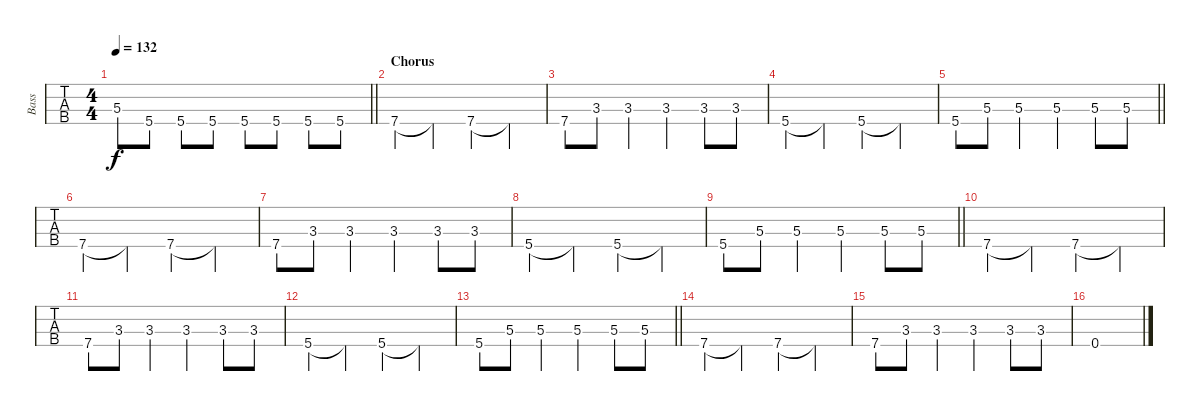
\track ("Bass" "Bass") {instrument electricbassfinger}
\staff {tabs}
\tuning (F2 C2 G1 C1) {hide}
\ts (4 4)
\tempo 132
\clef f4
\barLineRight lightlight
\ks bb
5.3.8{dy f} 5.4.8 5.4.8 5.4.8 5.4.8 5.4.8 5.4.8 5.4.8 |
\section ("" "Chorus")
7.4.4 7.4{t}.4 7.4.4 7.4{t}.4 |
7.4.8 3.3.8 3.3.4 3.3.4 3.3.8 3.3.8 |
5.4.4 5.4{t}.4 5.4.4 5.4{t}.4 |
\barLineRight lightlight
5.4.8 5.3.8 5.3.4 5.3.4 5.3.8 5.3.8 |
7.4.4 7.4{t}.4 7.4.4 7.4{t}.4 |
7.4.8 3.3.8 3.3.4 3.3.4 3.3.8 3.3.8 |
5.4.4 5.4{t}.4 5.4.4 5.4{t}.4 |
\barLineRight lightlight
5.4.8 5.3.8 5.3.4 5.3.4 5.3.8 5.3.8 |
7.4.4 7.4{t}.4 7.4.4 7.4{t}.4 |
7.4.8 3.3.8 3.3.4 3.3.4 3.3.8 3.3.8 |
5.4.4 5.4{t}.4 5.4.4 5.4{t}.4 |
\barLineRight lightlight
5.4.8 5.3.8 5.3.4 5.3.4 5.3.8 5.3.8 |
7.4.4 7.4{t}.4 7.4.4 7.4{t}.4 |
7.4.8 3.3.8 3.3.4 3.3.4 3.3.8 3.3.8 |
0.4.1
